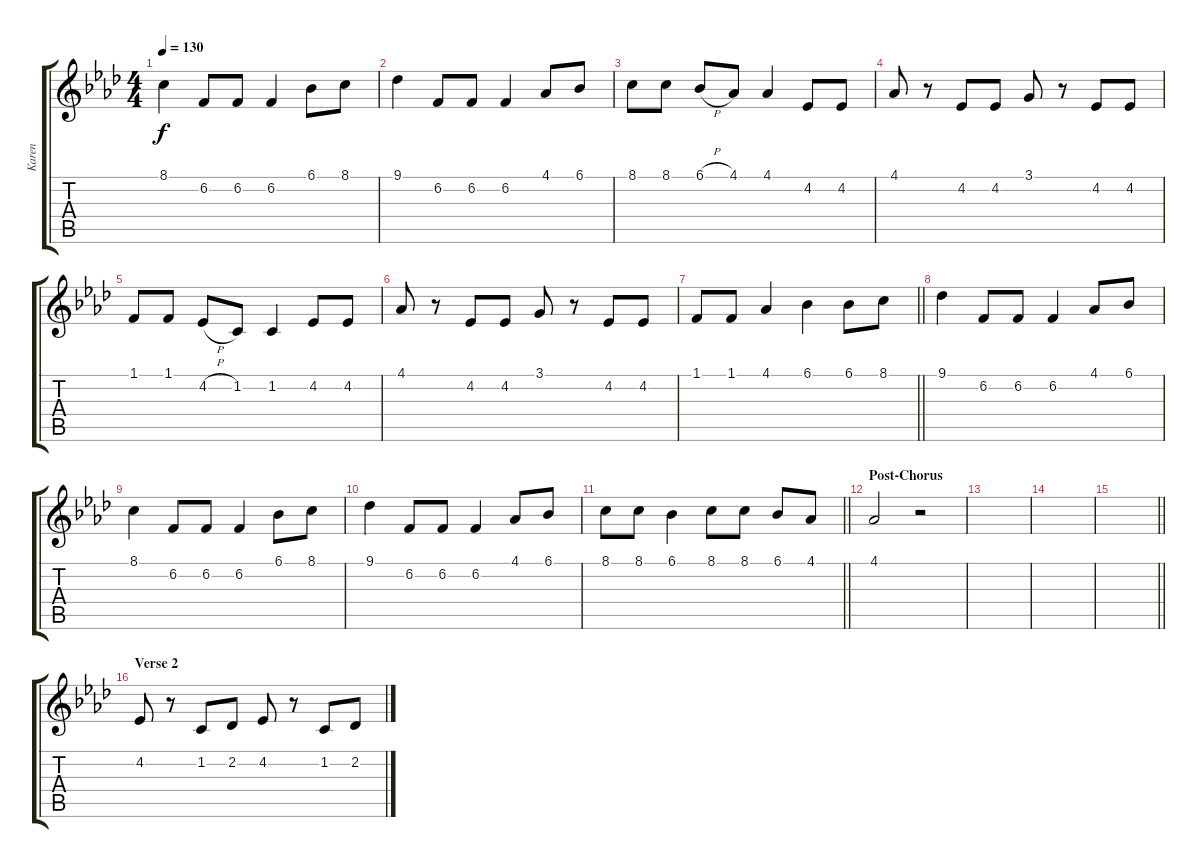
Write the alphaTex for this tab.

\track ("Karen" "Karen") {instrument oboe}
\staff {score tabs}
\tuning (E4 B3 G3 D3 A2 E2) {hide}
\ts (4 4)
\tempo 130
\clef g2
\ks ab
8.1.4{dy f} 6.2.8 6.2.8 6.2.4 6.1.8 8.1.8 |
9.1.4 6.2.8 6.2.8 6.2.4 4.1.8 6.1.8 |
8.1.8 8.1.8 6.1{h}.8 4.1.8 4.1.4 4.2.8 4.2.8 |
4.1.8 r.8 4.2.8 4.2.8 3.1.8 r.8 4.2.8 4.2.8 |
1.1.8 1.1.8 4.2{h}.8 1.2.8 1.2.4 4.2.8 4.2.8 |
4.1.8 r.8 4.2.8 4.2.8 3.1.8 r.8 4.2.8 4.2.8 |
\barLineRight lightlight
1.1.8 1.1.8 4.1.4 6.1.4 6.1.8 8.1.8 |
9.1.4 6.2.8 6.2.8 6.2.4 4.1.8 6.1.8 |
8.1.4 6.2.8 6.2.8 6.2.4 6.1.8 8.1.8 |
9.1.4 6.2.8 6.2.8 6.2.4 4.1.8 6.1.8 |
\barLineRight lightlight
8.1.8 8.1.8 6.1.4 8.1.8 8.1.8 6.1.8 4.1.8 |
\section ("" "Post-Chorus")
4.1.2 r.2 |
|
|
\barLineRight lightlight
|
\section ("" "Verse 2")
4.2.8 r.8 1.2.8 2.2.8 4.2.8 r.8 1.2.8 2.2.8
